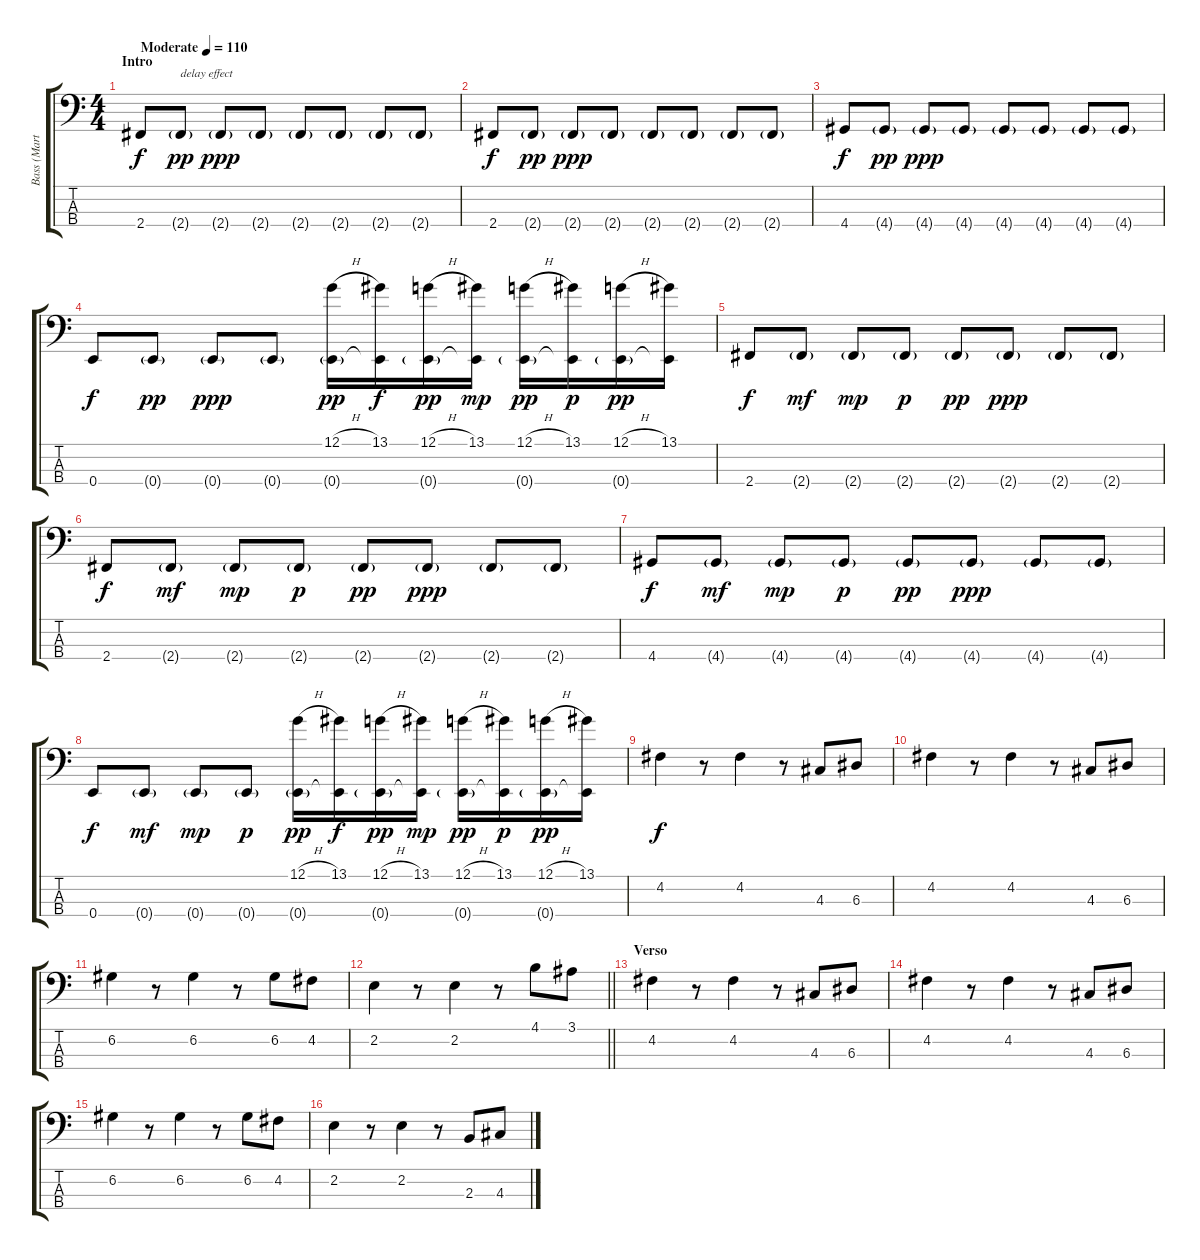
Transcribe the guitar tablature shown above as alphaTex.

\track ("Bass (Martyn LeNoble)" "Bass (Mart") {instrument electricbassfinger}
\staff {score tabs}
\tuning (G2 D2 A1 E1) {hide}
\ts (4 4)
\section ("" "Intro")
\tempo (110 "Moderate")
\clef f4
\ks c
2.4.8{dy f instrument electricbassfinger} 2.4{g}.8{txt "delay effect" dy pp} 2.4{g}.8{dy ppp} 2.4{g}.8 2.4{g}.8 2.4{g}.8 2.4{g}.8 2.4{g}.8 |
2.4.8{dy f} 2.4{g}.8{dy pp} 2.4{g}.8{dy ppp} 2.4{g}.8 2.4{g}.8 2.4{g}.8 2.4{g}.8 2.4{g}.8 |
4.4.8{dy f} 4.4{g}.8{dy pp} 4.4{g}.8{dy ppp} 4.4{g}.8 4.4{g}.8 4.4{g}.8 4.4{g}.8 4.4{g}.8 |
0.4.8{dy f} 0.4{g}.8{dy pp} 0.4{g}.8{dy ppp} 0.4{g}.8 (12.1{h} 0.4{g}).16{dy pp} (13.1 0.4{t}).16{dy f} (12.1{h} 0.4{g}).16{dy pp} (13.1 0.4{t}).16{dy mp} (12.1{h} 0.4{g}).16{dy pp} (13.1 0.4{t}).16{dy p} (12.1{h} 0.4{g}).16{dy pp} (13.1 0.4{t}).16 |
2.4.8{dy f} 2.4{g}.8{dy mf} 2.4{g}.8{dy mp} 2.4{g}.8{dy p} 2.4{g}.8{dy pp} 2.4{g}.8{dy ppp} 2.4{g}.8 2.4{g}.8 |
2.4.8{dy f} 2.4{g}.8{dy mf} 2.4{g}.8{dy mp} 2.4{g}.8{dy p} 2.4{g}.8{dy pp} 2.4{g}.8{dy ppp} 2.4{g}.8 2.4{g}.8 |
4.4.8{dy f} 4.4{g}.8{dy mf} 4.4{g}.8{dy mp} 4.4{g}.8{dy p} 4.4{g}.8{dy pp} 4.4{g}.8{dy ppp} 4.4{g}.8 4.4{g}.8 |
0.4.8{dy f} 0.4{g}.8{dy mf} 0.4{g}.8{dy mp} 0.4{g}.8{dy p} (12.1{h} 0.4{g}).16{dy pp} (13.1 0.4{t}).16{dy f} (12.1{h} 0.4{g}).16{dy pp} (13.1 0.4{t}).16{dy mp} (12.1{h} 0.4{g}).16{dy pp} (13.1 0.4{t}).16{dy p} (12.1{h} 0.4{g}).16{dy pp} (13.1 0.4{t}).16 |
4.2.4{dy f} r.8 4.2.4 r.8 4.3.8 6.3.8 |
4.2.4 r.8 4.2.4 r.8 4.3.8 6.3.8 |
6.2.4 r.8 6.2.4 r.8 6.2.8 4.2.8 |
\barLineRight lightlight
2.2.4 r.8 2.2.4 r.8 4.1.8 3.1.8 |
\section ("" "Verso")
4.2.4 r.8 4.2.4 r.8 4.3.8 6.3.8 |
4.2.4 r.8 4.2.4 r.8 4.3.8 6.3.8 |
6.2.4 r.8 6.2.4 r.8 6.2.8 4.2.8 |
2.2.4 r.8 2.2.4 r.8 2.3.8 4.3.8
